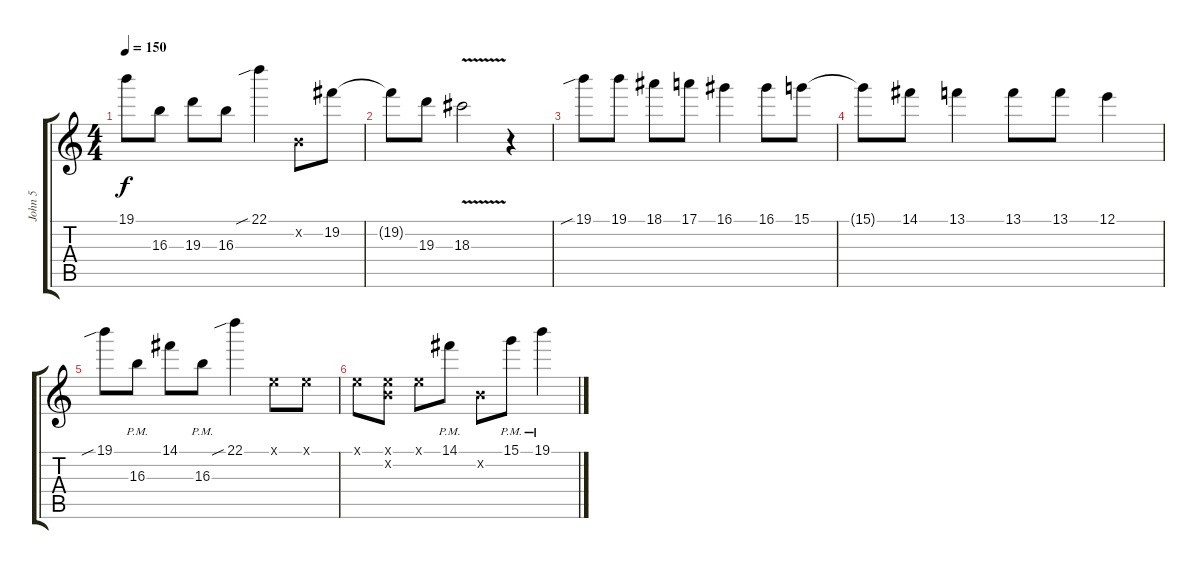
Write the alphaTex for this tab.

\track ("John 5" "John 5") {instrument distortionguitar}
\staff {score tabs}
\tuning (E4 B3 G3 D3 A2 E2) {hide}
\ts (4 4)
\tempo 150
\clef g2
\ks c
19.1.8{dy f} 16.3.8 19.3.8 16.3.8 22.1{sib}.4 0.2{x}.8 19.2.8 |
19.2{t}.8 19.3.8 18.3{v}.2 r.4 |
19.1{sib}.8 19.1.8 18.1.8 17.1.8 16.1.4 16.1.8 15.1.8 |
15.1{t}.8 14.1.8 13.1.4 13.1.8 13.1.8 12.1.4 |
19.1{sib}.8 16.3{pm}.8 14.1.8 16.3{pm}.8 22.1{sib}.4 0.1{x}.8 0.1{x}.8 |
0.1{x}.8 (0.1{x} 0.2{x}).8 0.1{x}.8 14.1{pm}.8 0.2{x}.8 15.1{pm}.8 19.1{pm}.4
